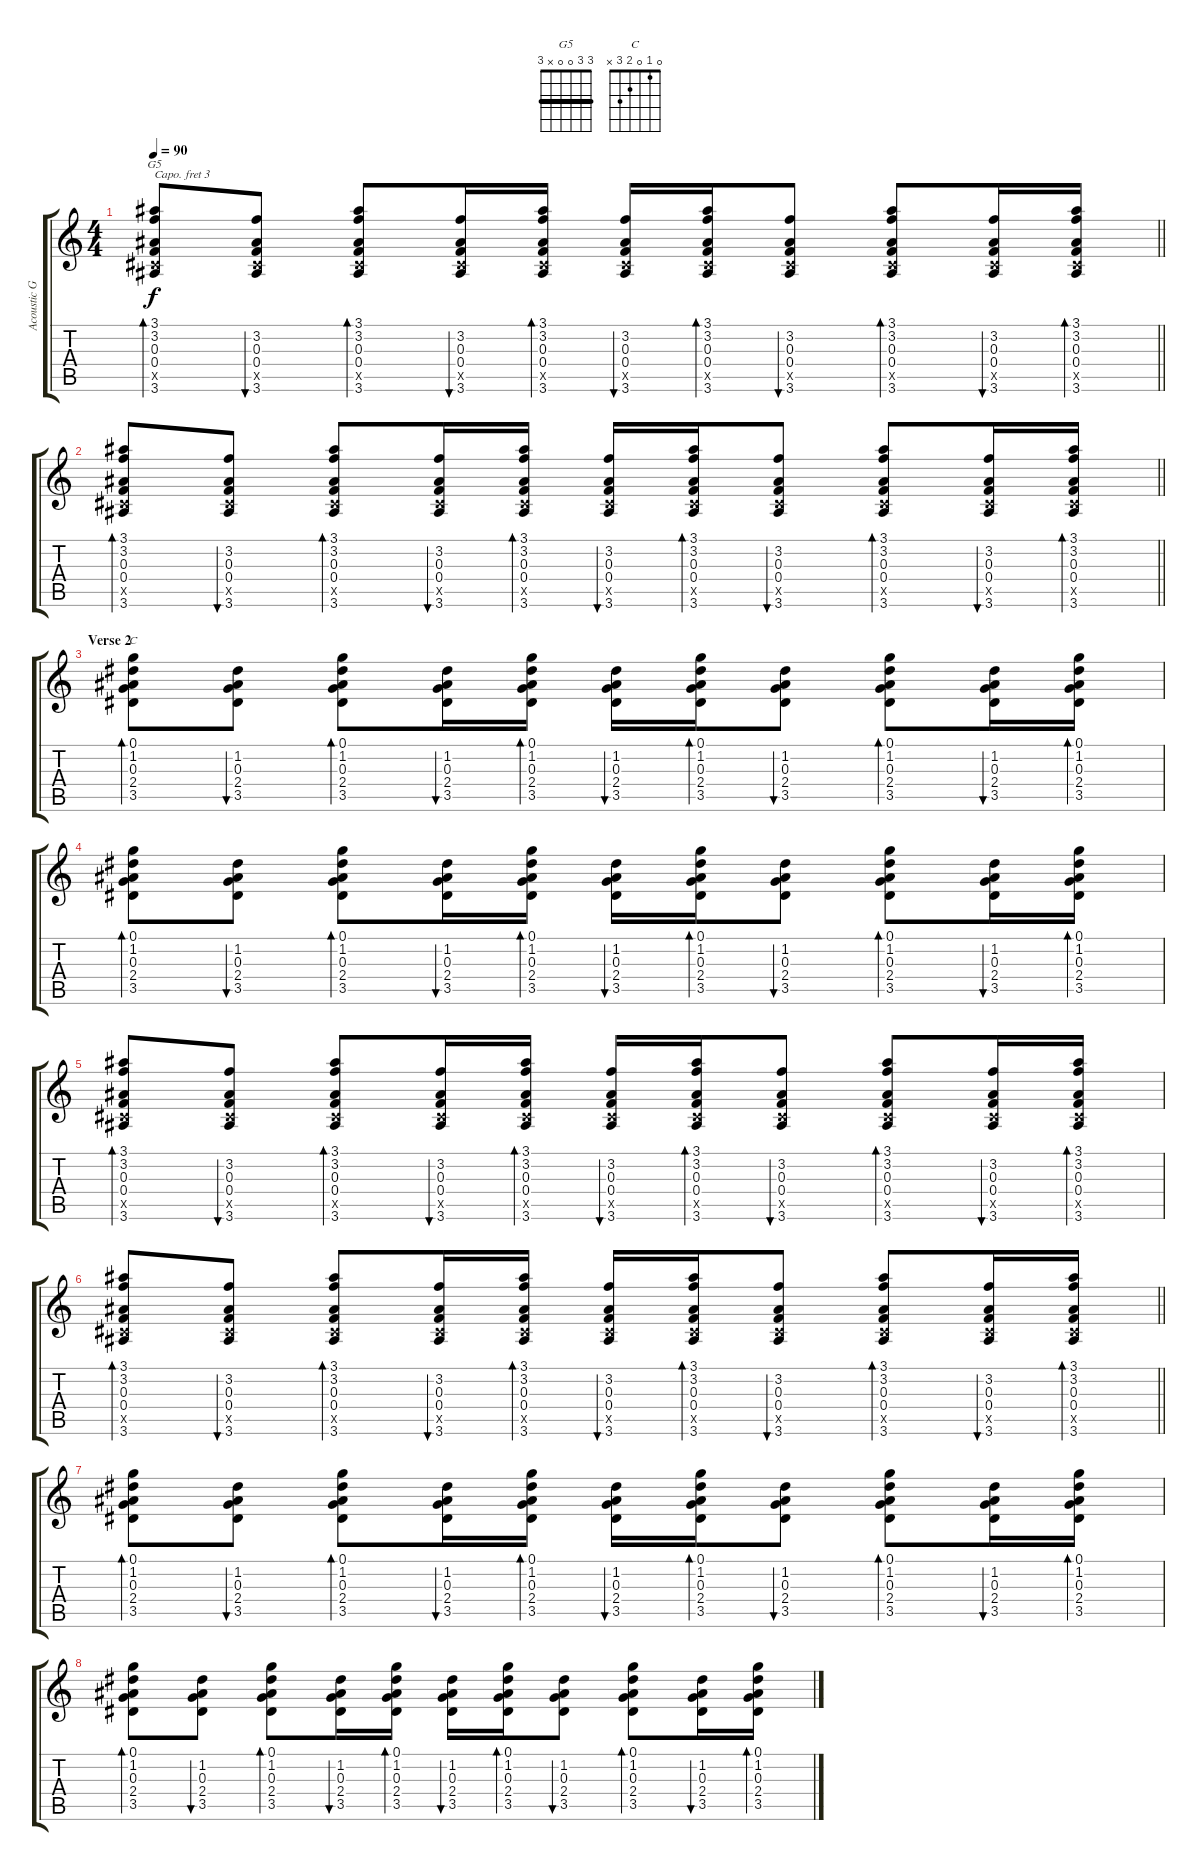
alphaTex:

\track ("Acoustic Guitar (Capo 3rd fret)" "Acoustic G") {instrument acousticguitarsteel}
\staff {score tabs}
\capo 3
\tuning (E4 B3 G3 D3 A2 E2) {hide}
\chord ("G5" 3 3 0 0 x 3) {barre 3}
\chord ("C" 0 1 0 2 3 x)
\ts (4 4)
\tempo 90
\clef g2
\barLineRight lightlight
\ks c
(3.1 3.2 0.3 0.4 1.5{x} 3.6).8{bd 30 ch "G5" dy f} (3.2 0.3 0.4 1.5{x} 3.6).8{bu 30} (3.1 3.2 0.3 0.4 1.5{x} 3.6).8{bd 30} (3.2 0.3 0.4 1.5{x} 3.6).16{bu 30} (3.1 3.2 0.3 0.4 1.5{x} 3.6).16{bd 30} (3.2 0.3 0.4 1.5{x} 3.6).16{bu 30} (3.1 3.2 0.3 0.4 1.5{x} 3.6).16{bd 30} (3.2 0.3 0.4 1.5{x} 3.6).8{bu 30} (3.1 3.2 0.3 0.4 1.5{x} 3.6).8{bd 30} (3.2 0.3 0.4 1.5{x} 3.6).16{bu 30} (3.1 3.2 0.3 0.4 1.5{x} 3.6).16{bd 30} |
\barLineRight lightlight
(3.1 3.2 0.3 0.4 1.5{x} 3.6).8{bd 30} (3.2 0.3 0.4 1.5{x} 3.6).8{bu 30} (3.1 3.2 0.3 0.4 1.5{x} 3.6).8{bd 30} (3.2 0.3 0.4 1.5{x} 3.6).16{bu 30} (3.1 3.2 0.3 0.4 1.5{x} 3.6).16{bd 30} (3.2 0.3 0.4 1.5{x} 3.6).16{bu 30} (3.1 3.2 0.3 0.4 1.5{x} 3.6).16{bd 30} (3.2 0.3 0.4 1.5{x} 3.6).8{bu 30} (3.1 3.2 0.3 0.4 1.5{x} 3.6).8{bd 30} (3.2 0.3 0.4 1.5{x} 3.6).16{bu 30} (3.1 3.2 0.3 0.4 1.5{x} 3.6).16{bd 30} |
\section ("" "Verse 2")
(0.1 1.2 0.3 2.4 3.5).8{bd 30 ch "C"} (1.2 0.3 2.4 3.5).8{bu 30} (0.1 1.2 0.3 2.4 3.5).8{bd 30} (1.2 0.3 2.4 3.5).16{bu 30} (0.1 1.2 0.3 2.4 3.5).16{bd 30} (1.2 0.3 2.4 3.5).16{bu 30} (0.1 1.2 0.3 2.4 3.5).16{bd 30} (1.2 0.3 2.4 3.5).8{bu 30} (0.1 1.2 0.3 2.4 3.5).8{bd 30} (1.2 0.3 2.4 3.5).16{bu 30} (0.1 1.2 0.3 2.4 3.5).16{bd 30} |
(0.1 1.2 0.3 2.4 3.5).8{bd 30} (1.2 0.3 2.4 3.5).8{bu 30} (0.1 1.2 0.3 2.4 3.5).8{bd 30} (1.2 0.3 2.4 3.5).16{bu 30} (0.1 1.2 0.3 2.4 3.5).16{bd 30} (1.2 0.3 2.4 3.5).16{bu 30} (0.1 1.2 0.3 2.4 3.5).16{bd 30} (1.2 0.3 2.4 3.5).8{bu 30} (0.1 1.2 0.3 2.4 3.5).8{bd 30} (1.2 0.3 2.4 3.5).16{bu 30} (0.1 1.2 0.3 2.4 3.5).16{bd 30} |
(3.1 3.2 0.3 0.4 1.5{x} 3.6).8{bd 30} (3.2 0.3 0.4 1.5{x} 3.6).8{bu 30} (3.1 3.2 0.3 0.4 1.5{x} 3.6).8{bd 30} (3.2 0.3 0.4 1.5{x} 3.6).16{bu 30} (3.1 3.2 0.3 0.4 1.5{x} 3.6).16{bd 30} (3.2 0.3 0.4 1.5{x} 3.6).16{bu 30} (3.1 3.2 0.3 0.4 1.5{x} 3.6).16{bd 30} (3.2 0.3 0.4 1.5{x} 3.6).8{bu 30} (3.1 3.2 0.3 0.4 1.5{x} 3.6).8{bd 30} (3.2 0.3 0.4 1.5{x} 3.6).16{bu 30} (3.1 3.2 0.3 0.4 1.5{x} 3.6).16{bd 30} |
\barLineRight lightlight
(3.1 3.2 0.3 0.4 1.5{x} 3.6).8{bd 30} (3.2 0.3 0.4 1.5{x} 3.6).8{bu 30} (3.1 3.2 0.3 0.4 1.5{x} 3.6).8{bd 30} (3.2 0.3 0.4 1.5{x} 3.6).16{bu 30} (3.1 3.2 0.3 0.4 1.5{x} 3.6).16{bd 30} (3.2 0.3 0.4 1.5{x} 3.6).16{bu 30} (3.1 3.2 0.3 0.4 1.5{x} 3.6).16{bd 30} (3.2 0.3 0.4 1.5{x} 3.6).8{bu 30} (3.1 3.2 0.3 0.4 1.5{x} 3.6).8{bd 30} (3.2 0.3 0.4 1.5{x} 3.6).16{bu 30} (3.1 3.2 0.3 0.4 1.5{x} 3.6).16{bd 30} |
(0.1 1.2 0.3 2.4 3.5).8{bd 30} (1.2 0.3 2.4 3.5).8{bu 30} (0.1 1.2 0.3 2.4 3.5).8{bd 30} (1.2 0.3 2.4 3.5).16{bu 30} (0.1 1.2 0.3 2.4 3.5).16{bd 30} (1.2 0.3 2.4 3.5).16{bu 30} (0.1 1.2 0.3 2.4 3.5).16{bd 30} (1.2 0.3 2.4 3.5).8{bu 30} (0.1 1.2 0.3 2.4 3.5).8{bd 30} (1.2 0.3 2.4 3.5).16{bu 30} (0.1 1.2 0.3 2.4 3.5).16{bd 30} |
(0.1 1.2 0.3 2.4 3.5).8{bd 30} (1.2 0.3 2.4 3.5).8{bu 30} (0.1 1.2 0.3 2.4 3.5).8{bd 30} (1.2 0.3 2.4 3.5).16{bu 30} (0.1 1.2 0.3 2.4 3.5).16{bd 30} (1.2 0.3 2.4 3.5).16{bu 30} (0.1 1.2 0.3 2.4 3.5).16{bd 30} (1.2 0.3 2.4 3.5).8{bu 30} (0.1 1.2 0.3 2.4 3.5).8{bd 30} (1.2 0.3 2.4 3.5).16{bu 30} (0.1 1.2 0.3 2.4 3.5).16{bd 30}
